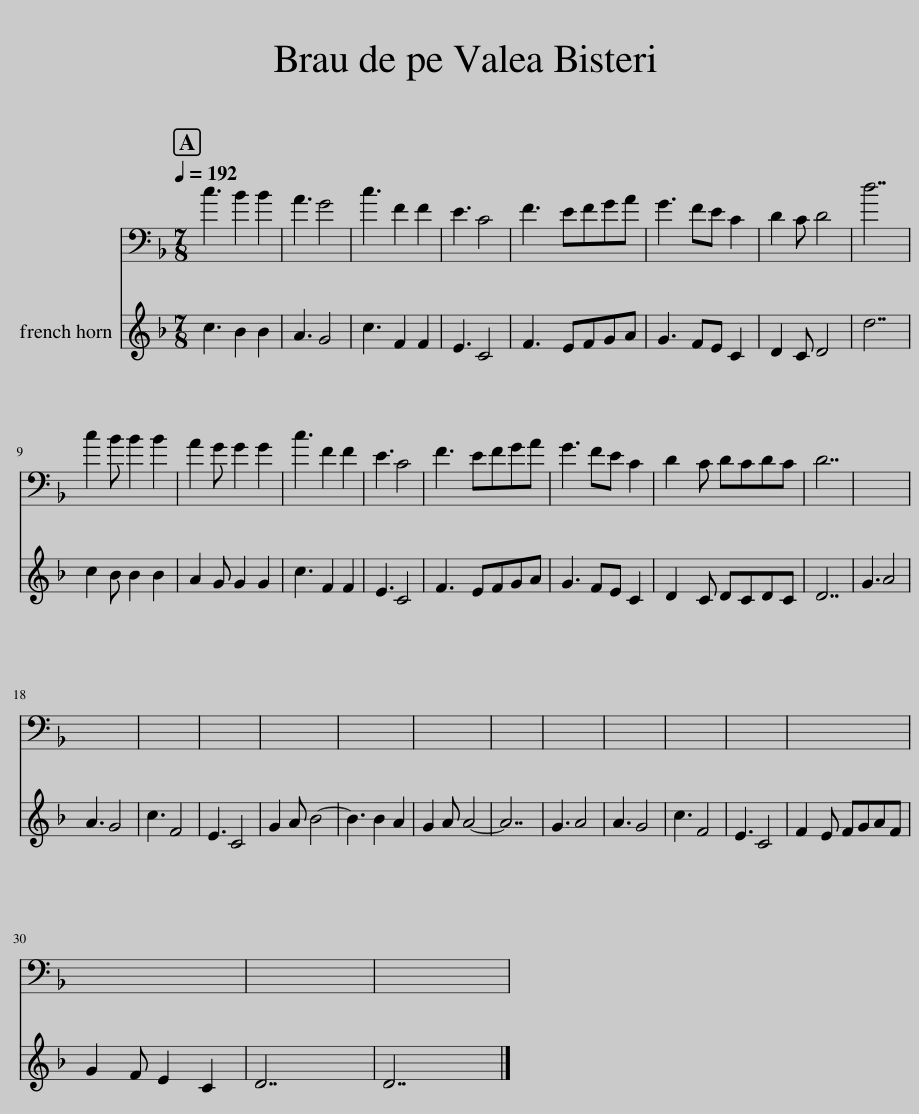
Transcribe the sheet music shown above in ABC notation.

X:1
%%score 1 2
L:1/8
Q:1/4=192
M:7/8
I:linebreak $
K:Dmin
V:1 bass
V:2 treble
V:1
 c3 B2 B2 | A3 G4 | c3 F2 F2 | E3 C4 | F3 EFGA | %5
 G3 FE C2 | D2 C D4 | d7 |$ c2 B B2 B2 | A2 G G2 G2 | %10
 c3 F2 F2 | E3 C4 | F3 EFGA | G3 FE C2 | D2 C DCDC | %15
 D7 | x7 |$ x7 | x7 | x7 | %20
 x7 | x7 | x7 | x7 | x7 | %25
 x7 | x7 | x7 | x7 |$ x7 | %30
 x7 | x7 | %32
V:2
 c3 B2 B2 | A3 G4 | c3 F2 F2 | E3 C4 | F3 EFGA | %5
 G3 FE C2 | D2 C D4 | d7 |$ c2 B B2 B2 | A2 G G2 G2 | %10
 c3 F2 F2 | E3 C4 | F3 EFGA | G3 FE C2 | D2 C DCDC | %15
 D7 | G3 A4 |$ A3 G4 | c3 F4 | E3 C4 | %20
 G2 A B4- | B3 B2 A2 | G2 A A4- | A7 | G3 A4 | %25
 A3 G4 | c3 F4 | E3 C4 | F2 E FGAF |$ G2 F E2 C2 | %30
 D7 | D7 | %32
